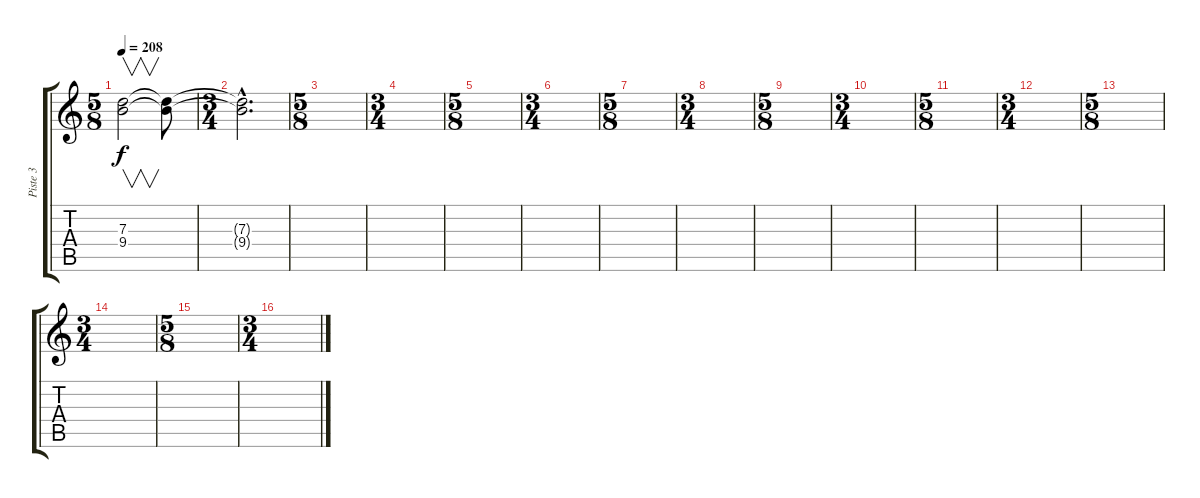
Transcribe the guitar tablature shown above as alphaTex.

\track ("Piste 3" "Piste 3") {instrument electricguitarclean}
\staff {score tabs}
\tuning (E4 B3 G3 D3 A2 E2) {hide}
\ts (5 8)
\tempo 208
\clef g2
\ks c
(7.3 9.4).2{v dy f} (7.3{t} 9.4{t}).8 |
\ts (3 4)
(7.3{hac t} 9.4{hac t}).2{d} |
\ts (5 8)
|
\ts (3 4)
|
\ts (5 8)
|
\ts (3 4)
|
\ts (5 8)
|
\ts (3 4)
|
\ts (5 8)
|
\ts (3 4)
|
\ts (5 8)
|
\ts (3 4)
|
\ts (5 8)
|
\ts (3 4)
|
\ts (5 8)
|
\ts (3 4)
